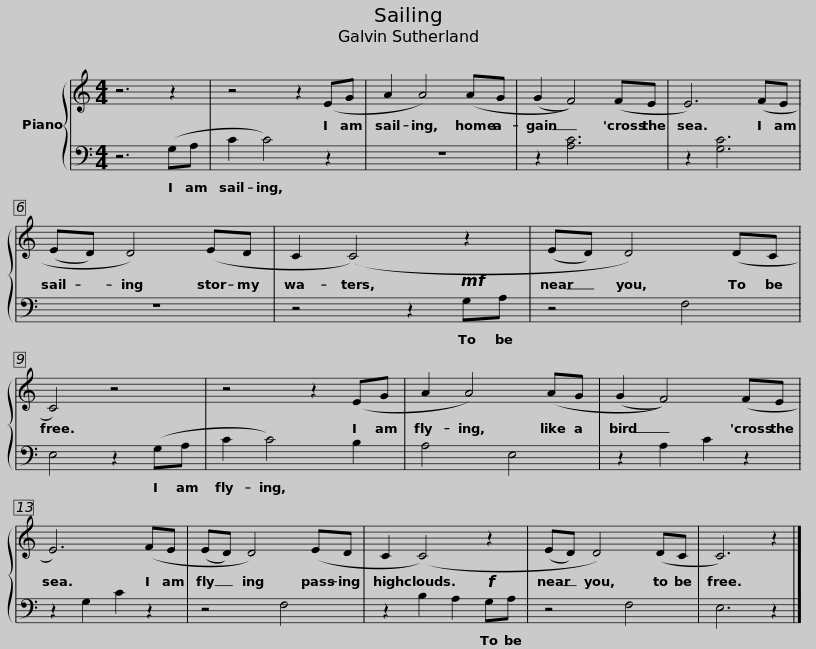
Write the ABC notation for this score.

X:1
%%score { 1 | 2 }
L:1/8
M:4/4
I:linebreak $
K:C
V:1 treble
V:2 bass
V:1
 z6 z2 | z4 z2 (EG | A2 A4) (AG | (G2 F4)) (FE | E6) (FE | %5
 (ED) D4) (ED |$ C2 (C4) z2 | (ED) D4) (DC | C4) z4 | z4 z2 (EG | %10
 A2 A4) (AG | (G2 F4)) (FE |$ E6) (FE | (ED) D4) (ED | C2 (C4) z2 | %15
 (ED) D4) (DC | C6) z2 |] %17
V:2
 z6 (G,A, | C2 C4) z2 | z8 | z2 [A,C]6 | z2 [G,C]6 | %5
 z8 |$ z4 z2!mf! G,A, | z4 F,4 | E,4 z2 (G,A, | C2 C4) B,2 | %10
 A,4 E,4 | z2 A,2 C2 z2 |$ z2 G,2 C2 z2 | z4 F,4 | z2 B,2 A,2!f! G,A, | %15
 z4 F,4 | E,6 z2 |] %17
